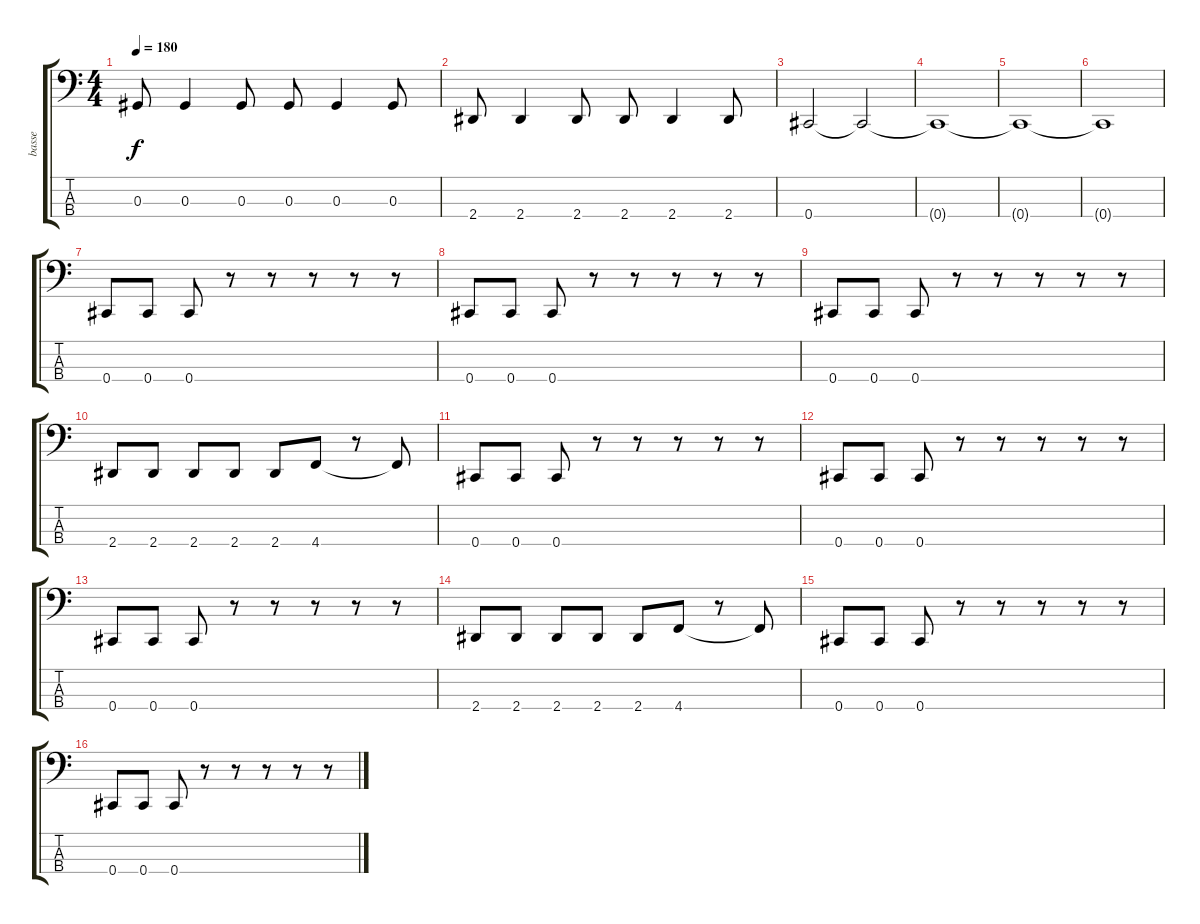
\track ("basse" "basse") {instrument electricbasspick}
\staff {score tabs}
\tuning (Gb2 Db2 Ab1 Db1) {hide}
\ts (4 4)
\tempo 180
\clef f4
\ks c
0.3.8{dy f} 0.3.4 0.3.8 0.3.8 0.3.4 0.3.8 |
2.4.8 2.4.4 2.4.8 2.4.8 2.4.4 2.4.8 |
0.4.2 0.4{t}.2 |
0.4{t}.1 |
0.4{t}.1 |
0.4{t}.1 |
0.4.8 0.4.8 0.4.8 r.8 r.8 r.8 r.8 r.8 |
0.4.8 0.4.8 0.4.8 r.8 r.8 r.8 r.8 r.8 |
0.4.8 0.4.8 0.4.8 r.8 r.8 r.8 r.8 r.8 |
2.4.8 2.4.8 2.4.8 2.4.8 2.4.8 4.4.8 r.8 4.4{t}.8 |
0.4.8 0.4.8 0.4.8 r.8 r.8 r.8 r.8 r.8 |
0.4.8 0.4.8 0.4.8 r.8 r.8 r.8 r.8 r.8 |
0.4.8 0.4.8 0.4.8 r.8 r.8 r.8 r.8 r.8 |
2.4.8 2.4.8 2.4.8 2.4.8 2.4.8 4.4.8 r.8 4.4{t}.8 |
0.4.8 0.4.8 0.4.8 r.8 r.8 r.8 r.8 r.8 |
0.4.8 0.4.8 0.4.8 r.8 r.8 r.8 r.8 r.8
